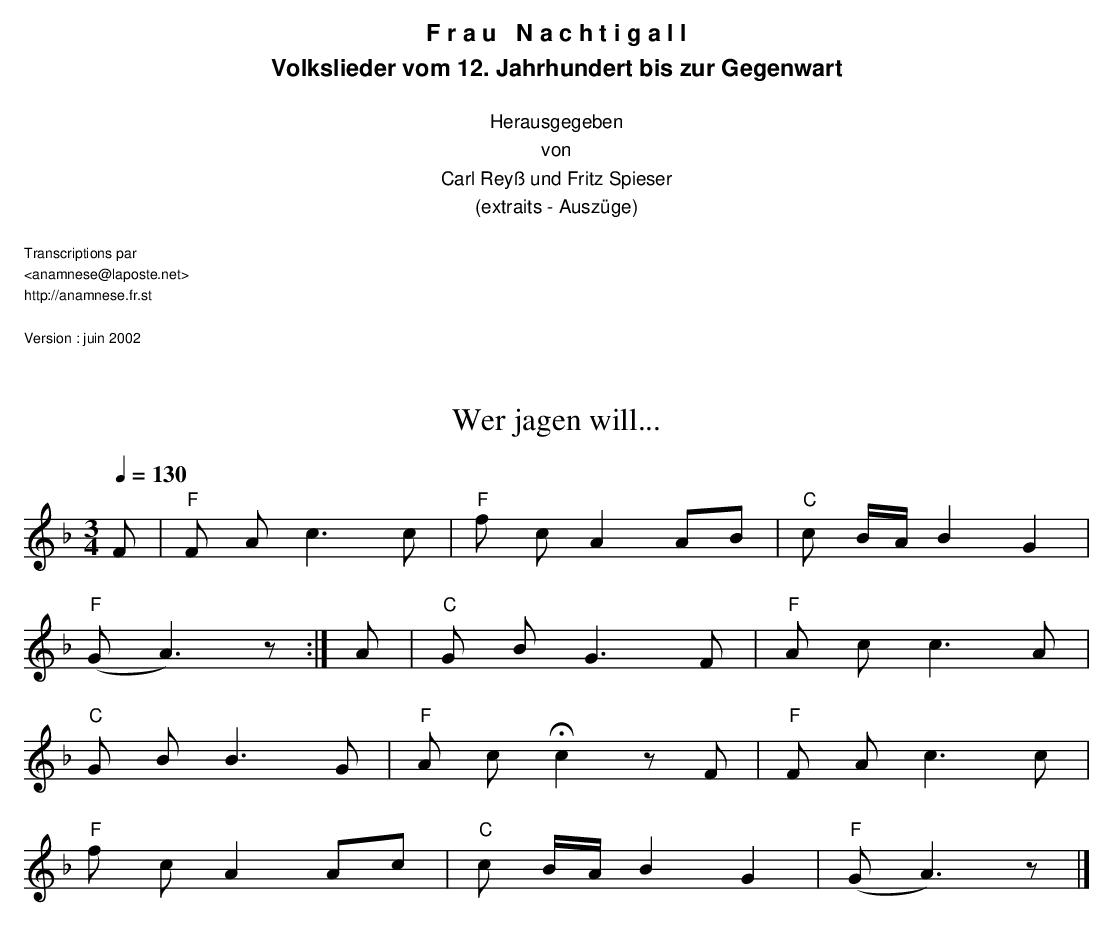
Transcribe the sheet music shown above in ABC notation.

X:1
T:Wer jagen will...
M:3/4
L:1/8
Q:1/4=130
K:F
F | "F"F A c3 c | "F"f c A2 AB | "C"c B/A/ B2 G2 |
 "F"(GA3) z :| A | "C"G B G3 F | "F"A c c3 A |
"C"G B B3 G | "F"A c Hc2 z F | "F"F A c3 c |
"F"f  c A2 Ac | "C"c B/A/ B2 G2 | "F"(GA3) z |]
